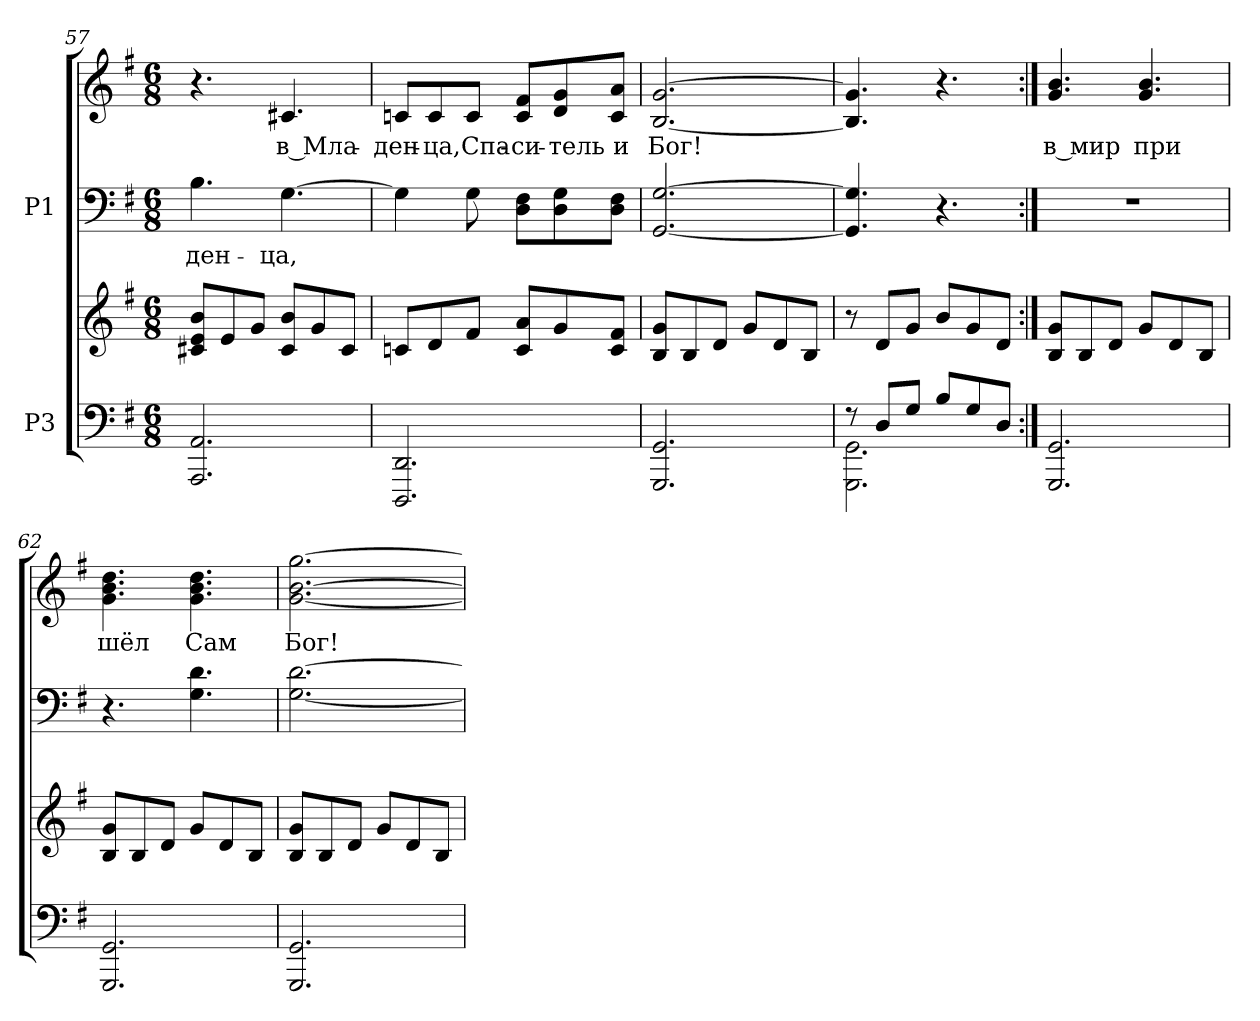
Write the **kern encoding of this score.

**kern	**kern	**kern	**text	**kern	**text
*part2	*part2	*part1	*part1	*part1	*part1
*staff4	*staff3	*staff2	*staff2	*staff1	*staff1
*I"P3	*	*I"P1	*	*	*
*clefF4	*clefG2	*clefF4	*	*clefG2	*
*k[f#]	*k[f#]	*k[f#]	*	*k[f#]	*
*G:	*G:	*G:	*	*G:	*
*M6/8	*M6/8	*M6/8	*	*M6/8	*
=57	=57	=57	=57	=57	=57
!	!	!	!LO:LY:a:color=#000000	!	!
2.AAAi/ 2.AAi	8c#Xi/ 8ei 8biL	4.Bi\	-ден-	4.r	.
.	8ei/	.	.	.	.
.	8gi/J	.	.	.	.
!	!	!	!LO:LY:a:color=#000000	!	!
!	!	!	!	!	!LO:LY:b:color=#000000
.	8c#i/ 8biL	[>4.Gi\	-ца,	4.c#Xi/	в Мла-
.	8gi/	.	.	.	.
.	8c#i/J	.	.	.	.
=58	=58	=58	=58	=58	=58
!	!	!	!	!	!LO:LY:b:color=#000000
2.DDDi/ 2.DDi	8cni/L	4Gi\]	.	8cni/L	-ден-
!	!	!	!	!	!LO:LY:b:color=#000000
.	8di/	.	.	8ci/	-ца,
!	!	!	!	!	!LO:LY:b:color=#000000
.	8f#i/J	8Gi\	.	8ci/J	Спа-
!	!	!	!	!	!LO:LY:b:color=#000000
.	8ci/ 8aiL	8Di\ 8F#iL	.	8ci/ 8f#iL	-си-
!	!	!	!	!	!LO:LY:b:color=#000000
.	8gi/	8Di\ 8Gi	.	8di/ 8gi	-тель
!	!	!	!	!	!LO:LY:b:color=#000000
.	8ci/ 8f#iJ	8Di\ 8F#iJ	.	8ci/ 8aiJ	и
!!LO:LB:g=z
=59	=59	=59	=59	=59	=59
!	!	!	!	!	!LO:LY:b:color=#000000
2.GGGi/ 2.GGi	8Bi/ 8giL	[<2.GGi/ [>2.Gi	.	[<2.Bi/ [>2.gi	Бог!
.	8Bi/	.	.	.	.
.	8di/J	.	.	.	.
.	8gi/L	.	.	.	.
.	8di/	.	.	.	.
.	8Bi/J	.	.	.	.
=60	=60	=60	=60	=60	=60
*^	*	*	*	*	*
8r	2.GGGi\ 2.GGi	8r	4.GGi/] 4.Gi]	.	4.Bi/] 4.gi]	.
8Di/L	.	8di/L	.	.	.	.
8Gi/J	.	8gi/J	.	.	.	.
8Bi/L	.	8bi/L	4.r	.	4.r	.
8Gi/	.	8gi/	.	.	.	.
8Di/J	.	8di/J	.	.	.	.
*v	*v	*	*	*	*	*
=61:|!	=61:|!	=61:|!	=61:|!	=61:|!	=61:|!
!	!	!LO:N:vis=1	!	!	!
!	!	!	!	!	!LO:LY:b:color=#000000
2.GGGi/ 2.GGi	8Bi/ 8giL	2.r	.	4.gi/ 4.bi	в мир
.	8Bi/	.	.	.	.
.	8di/J	.	.	.	.
!	!	!	!	!	!LO:LY:b:color=#000000
.	8gi/L	.	.	4.gi/ 4.bi	при
.	8di/	.	.	.	.
.	8Bi/J	.	.	.	.
=62	=62	=62	=62	=62	=62
!	!	!	!	!	!LO:LY:b:color=#000000
2.GGGi/ 2.GGi	8Bi/ 8giL	4.r	.	4.gi\ 4.bi 4.ddi	шёл
.	8Bi/	.	.	.	.
.	8di/J	.	.	.	.
!	!	!	!	!	!LO:LY:b:color=#000000
.	8gi/L	4.Gi\ 4.di	.	4.gi\ 4.bi 4.ddi	Сам
.	8di/	.	.	.	.
.	8Bi/J	.	.	.	.
=63	=63	=63	=63	=63	=63
!	!	!	!	!	!LO:LY:b:color=#000000
2.GGGi/ 2.GGi	8Bi/ 8giL	[<2.Gi\ [>2.di	.	[<2.gi\ [>2.bi [>2.ggi	Бог!
.	8Bi/	.	.	.	.
.	8di/J	.	.	.	.
.	8gi/L	.	.	.	.
.	8di/	.	.	.	.
.	8Bi/J	.	.	.	.
=	=	=	=	=	=
*-	*-	*-	*-	*-	*-
